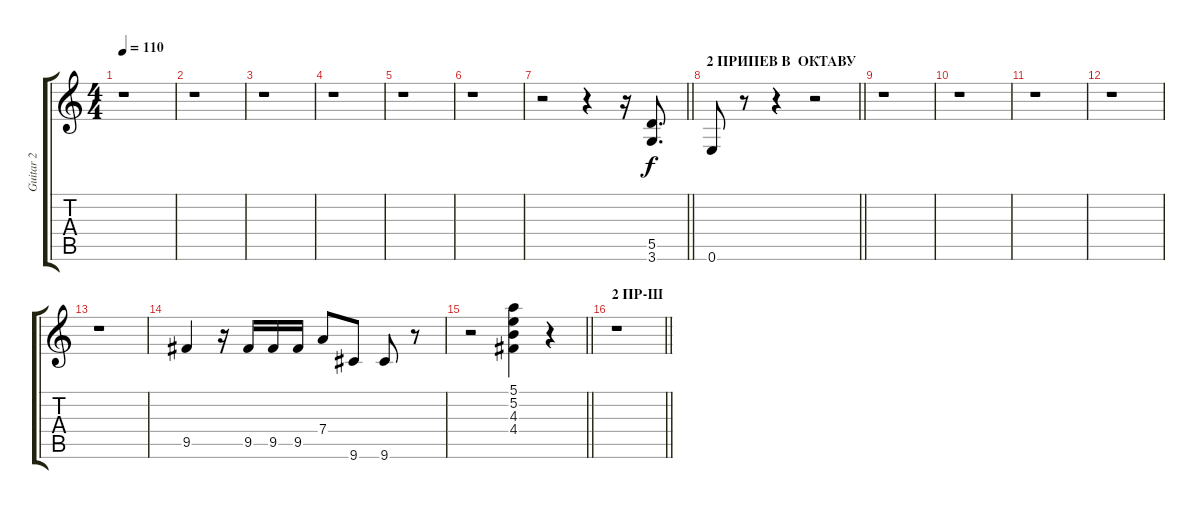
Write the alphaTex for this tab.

\track ("Guitar 2" "Guitar 2") {instrument electricguitarclean}
\staff {score tabs}
\tuning (E4 B3 G3 D3 A2 E2) {hide}
\ts (4 4)
\tempo 110
\clef g2
\ks c
r.1{dy f} |
r.1 |
r.1 |
r.1 |
r.1 |
r.1 |
\barLineRight lightlight
r.2 r.4 r.16 (5.5 3.6).8{d} |
\section ("" "2 ПРИПЕВ В  ОКТАВУ")
\barLineRight lightlight
0.6.8 r.8 r.4 r.2 |
r.1 |
r.1 |
r.1 |
r.1 |
r.1 |
9.5.4 r.16 9.5.16{instrument electricguitarmuted} 9.5.16 9.5.16 7.4.8 9.6.8 9.6.8 r.8 |
\barLineRight lightlight
r.2{instrument electricguitarclean} (5.1 5.2 4.3 4.4).4 r.4 |
\section ("" "2 ПР-Ш")
\barLineRight lightlight
r.1
